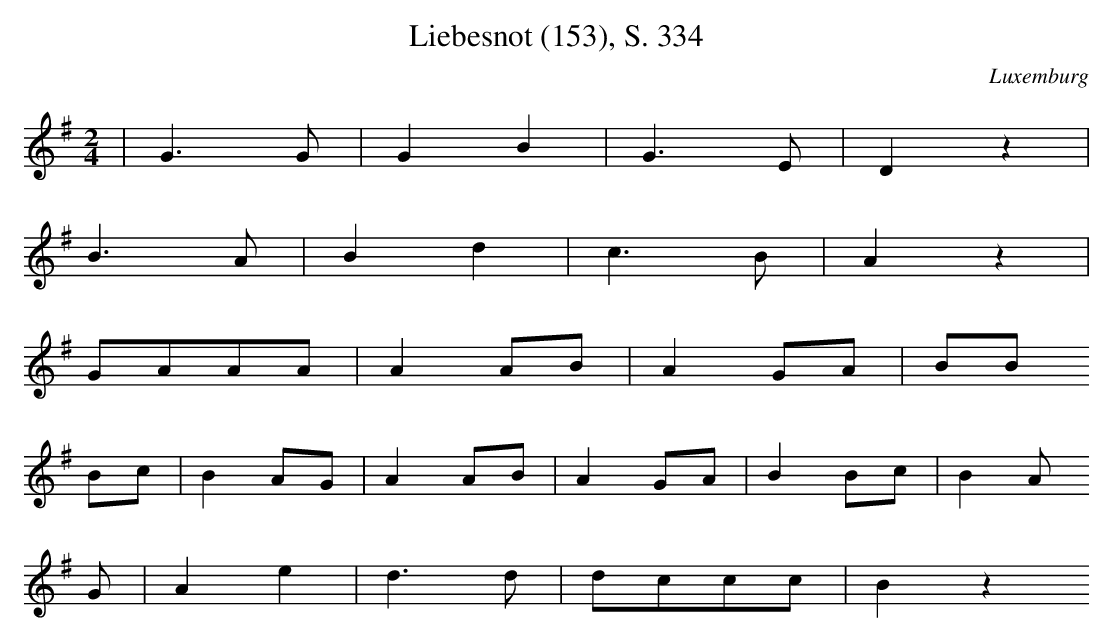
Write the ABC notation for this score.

X:1
T: Liebesnot (153), S. 334
O: Luxemburg
M: 2/4
L: 1/8
K: G
 | G3G | G2B2 | G3E | D2z2 |
B3A | B2d2 | c3B | A2z2 |
GAAA | A2AB | A2GA | BB
Bc | B2AG | A2AB | A2GA | B2Bc | B2A
G | A2e2 | d3d | dccc | B2z2
